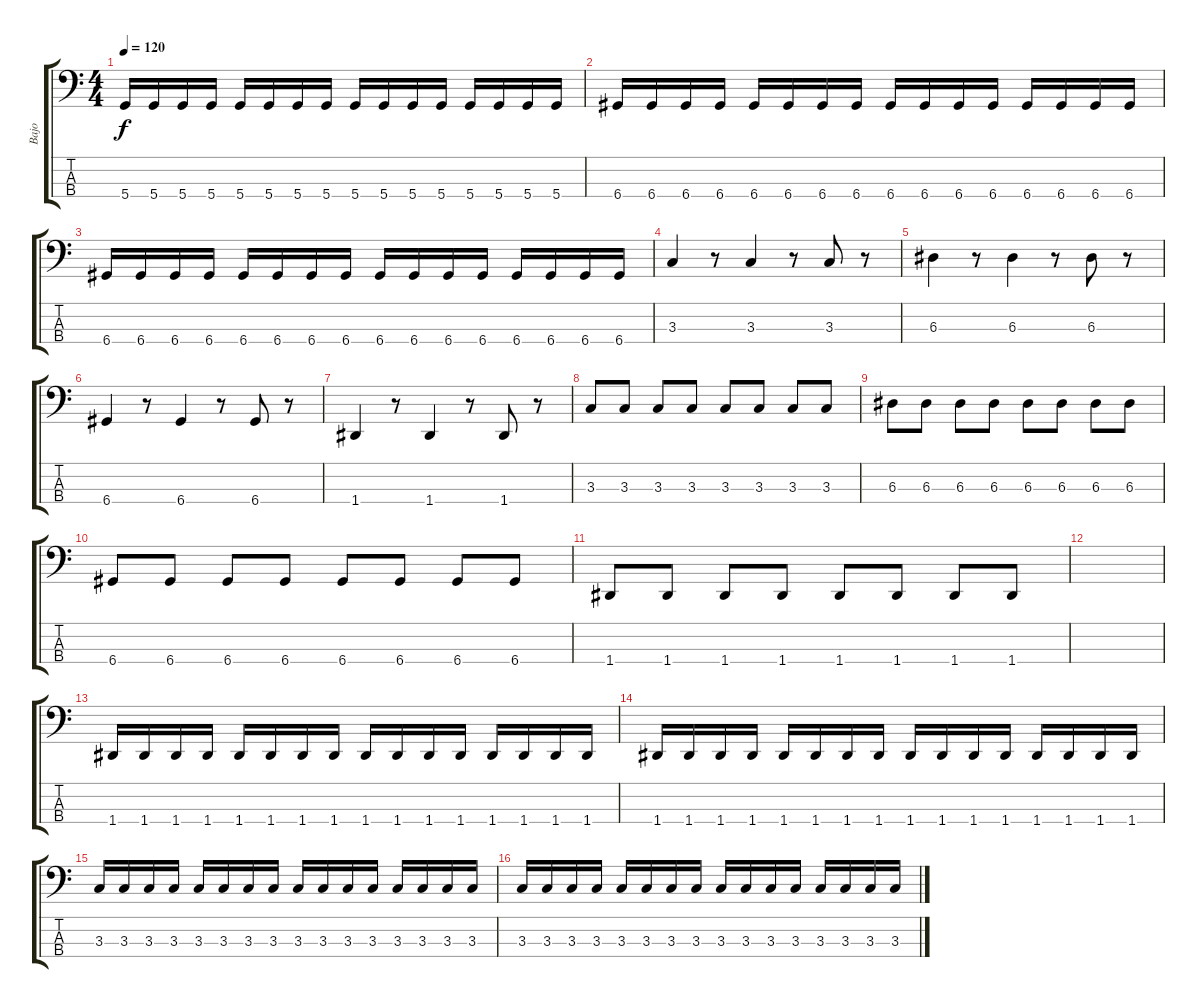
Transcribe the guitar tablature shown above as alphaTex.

\track ("Bajo" "Bajo") {instrument electricbasspick}
\staff {score tabs}
\tuning (G2 D2 A1 D1) {hide}
\ts (4 4)
\tempo 120
\clef f4
\ks c
5.4.16{dy f} 5.4.16 5.4.16 5.4.16 5.4.16 5.4.16 5.4.16 5.4.16 5.4.16 5.4.16 5.4.16 5.4.16 5.4.16 5.4.16 5.4.16 5.4.16 |
6.4.16 6.4.16 6.4.16 6.4.16 6.4.16 6.4.16 6.4.16 6.4.16 6.4.16 6.4.16 6.4.16 6.4.16 6.4.16 6.4.16 6.4.16 6.4.16 |
6.4.16 6.4.16 6.4.16 6.4.16 6.4.16 6.4.16 6.4.16 6.4.16 6.4.16 6.4.16 6.4.16 6.4.16 6.4.16 6.4.16 6.4.16 6.4.16 |
3.3.4 r.8 3.3.4 r.8 3.3.8 r.8 |
6.3.4 r.8 6.3.4 r.8 6.3.8 r.8 |
6.4.4 r.8 6.4.4 r.8 6.4.8 r.8 |
1.4.4 r.8 1.4.4 r.8 1.4.8 r.8 |
3.3.8 3.3.8 3.3.8 3.3.8 3.3.8 3.3.8 3.3.8 3.3.8 |
6.3.8 6.3.8 6.3.8 6.3.8 6.3.8 6.3.8 6.3.8 6.3.8 |
6.4.8 6.4.8 6.4.8 6.4.8 6.4.8 6.4.8 6.4.8 6.4.8 |
1.4.8 1.4.8 1.4.8 1.4.8 1.4.8 1.4.8 1.4.8 1.4.8 |
|
1.4.16 1.4.16 1.4.16 1.4.16 1.4.16 1.4.16 1.4.16 1.4.16 1.4.16 1.4.16 1.4.16 1.4.16 1.4.16 1.4.16 1.4.16 1.4.16 |
1.4.16 1.4.16 1.4.16 1.4.16 1.4.16 1.4.16 1.4.16 1.4.16 1.4.16 1.4.16 1.4.16 1.4.16 1.4.16 1.4.16 1.4.16 1.4.16 |
3.3.16 3.3.16 3.3.16 3.3.16 3.3.16 3.3.16 3.3.16 3.3.16 3.3.16 3.3.16 3.3.16 3.3.16 3.3.16 3.3.16 3.3.16 3.3.16 |
3.3.16 3.3.16 3.3.16 3.3.16 3.3.16 3.3.16 3.3.16 3.3.16 3.3.16 3.3.16 3.3.16 3.3.16 3.3.16 3.3.16 3.3.16 3.3.16
